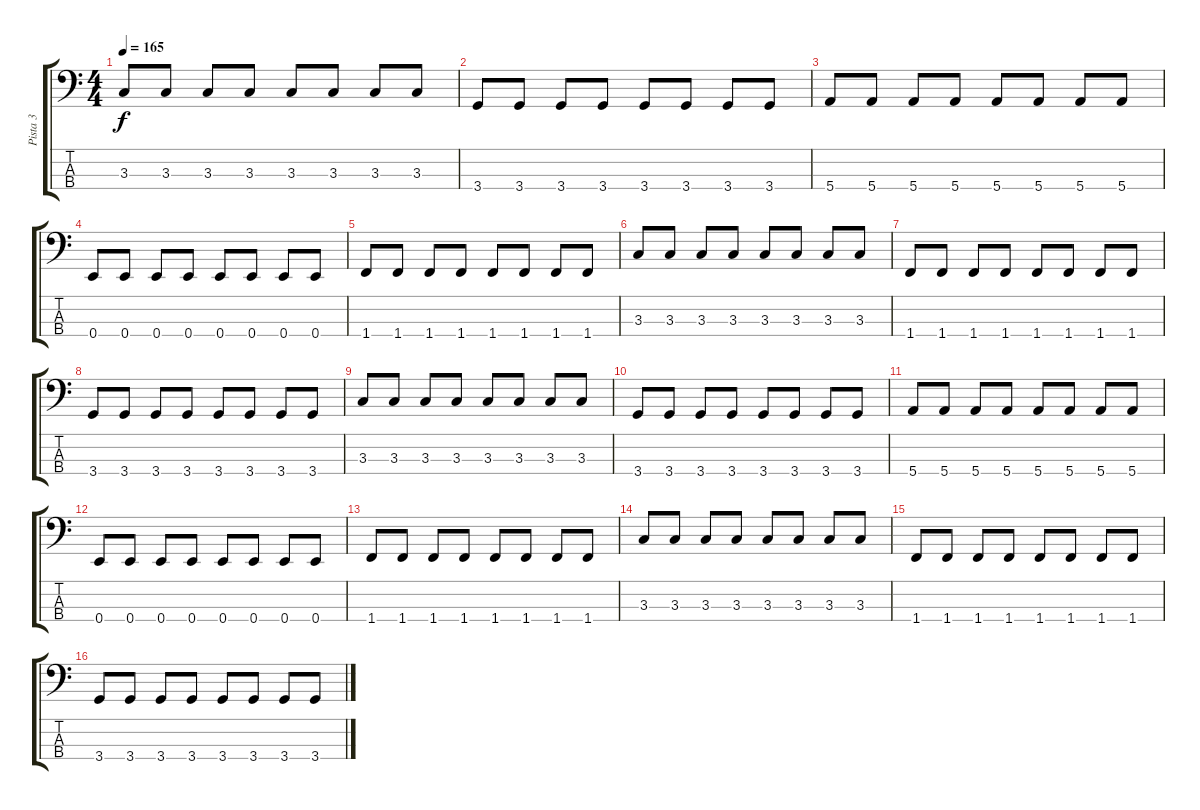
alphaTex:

\track ("Pista 3" "Pista 3") {instrument electricbassfinger}
\staff {score tabs}
\tuning (G2 D2 A1 E1) {hide}
\ts (4 4)
\tempo 165
\clef f4
\ks c
3.3.8{dy f} 3.3.8 3.3.8 3.3.8 3.3.8 3.3.8 3.3.8 3.3.8 |
3.4.8 3.4.8 3.4.8 3.4.8 3.4.8 3.4.8 3.4.8 3.4.8 |
5.4.8 5.4.8 5.4.8 5.4.8 5.4.8 5.4.8 5.4.8 5.4.8 |
0.4.8 0.4.8 0.4.8 0.4.8 0.4.8 0.4.8 0.4.8 0.4.8 |
1.4.8 1.4.8 1.4.8 1.4.8 1.4.8 1.4.8 1.4.8 1.4.8 |
3.3.8 3.3.8 3.3.8 3.3.8 3.3.8 3.3.8 3.3.8 3.3.8 |
1.4.8 1.4.8 1.4.8 1.4.8 1.4.8 1.4.8 1.4.8 1.4.8 |
3.4.8 3.4.8 3.4.8 3.4.8 3.4.8 3.4.8 3.4.8 3.4.8 |
3.3.8 3.3.8 3.3.8 3.3.8 3.3.8 3.3.8 3.3.8 3.3.8 |
3.4.8 3.4.8 3.4.8 3.4.8 3.4.8 3.4.8 3.4.8 3.4.8 |
5.4.8 5.4.8 5.4.8 5.4.8 5.4.8 5.4.8 5.4.8 5.4.8 |
0.4.8 0.4.8 0.4.8 0.4.8 0.4.8 0.4.8 0.4.8 0.4.8 |
1.4.8 1.4.8 1.4.8 1.4.8 1.4.8 1.4.8 1.4.8 1.4.8 |
3.3.8 3.3.8 3.3.8 3.3.8 3.3.8 3.3.8 3.3.8 3.3.8 |
1.4.8 1.4.8 1.4.8 1.4.8 1.4.8 1.4.8 1.4.8 1.4.8 |
3.4.8 3.4.8 3.4.8 3.4.8 3.4.8 3.4.8 3.4.8 3.4.8
